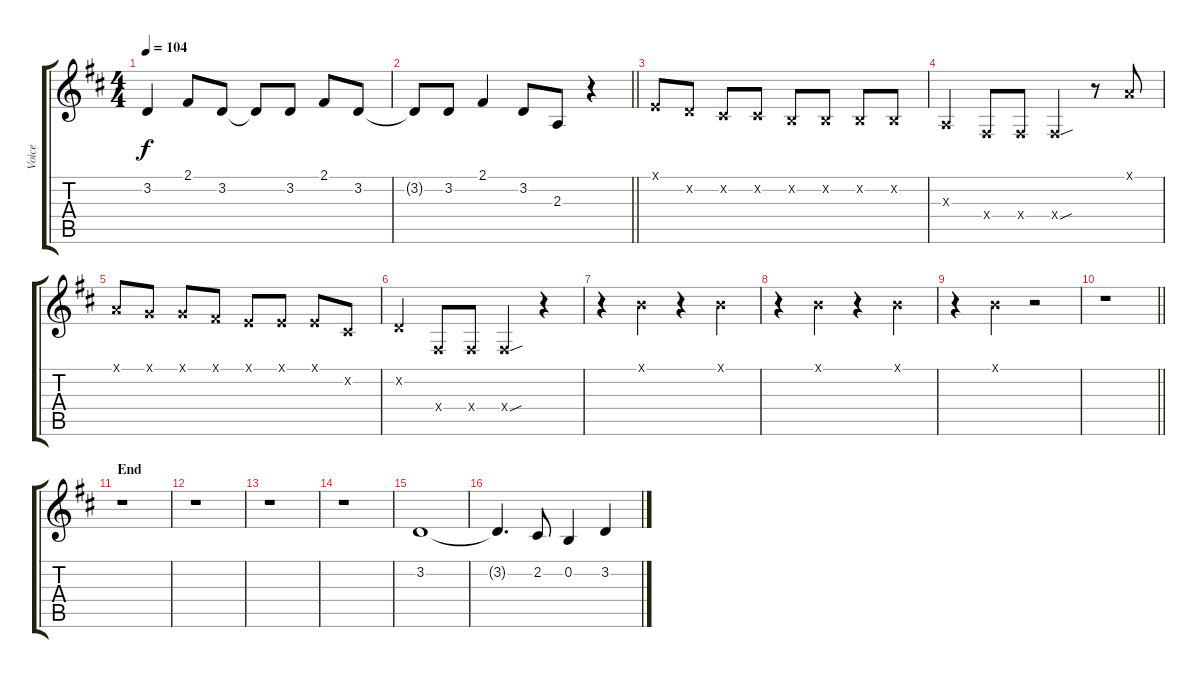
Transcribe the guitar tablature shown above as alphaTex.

\track ("Voice" "Voice") {instrument reedorgan}
\staff {score tabs}
\tuning (E4 B3 G3 D3 A2 E2) {hide}
\ts (4 4)
\tempo 104
\clef g2
\ks d
3.2{t}.4{dy f} 2.1.8 3.2.8 3.2{t}.8 3.2.8 2.1.8 3.2.8 |
\barLineRight lightlight
3.2{t}.8 3.2.8 2.1.4 3.2.8 2.3.8 r.4 |
0.1{x}.8 3.2{x}.8 2.2{x}.8 2.2{x}.8 0.2{x}.8 0.2{x}.8 0.2{x}.8 0.2{x}.8 |
2.3{x}.4 4.4{x}.8 4.4{x}.8 4.4{sou x}.4 r.8 5.1{x}.8 |
5.1{x}.8 3.1{x}.8 3.1{x}.8 2.1{x}.8 0.1{x}.8 0.1{x}.8 0.1{x}.8 2.2{x}.8 |
3.2{x}.4 4.4{x}.8 4.4{x}.8 4.4{sou x}.4 r.4 |
r.4 7.1{x}.4 r.4 7.1{x}.4 |
r.4 7.1{x}.4 r.4 7.1{x}.4 |
r.4 7.1{x}.4 r.2 |
\barLineRight lightlight
r.1 |
\section ("" "End")
r.1 |
r.1 |
r.1 |
r.1 |
3.2.1 |
3.2{t}.4{d} 2.2.8 0.2.4 3.2.4
